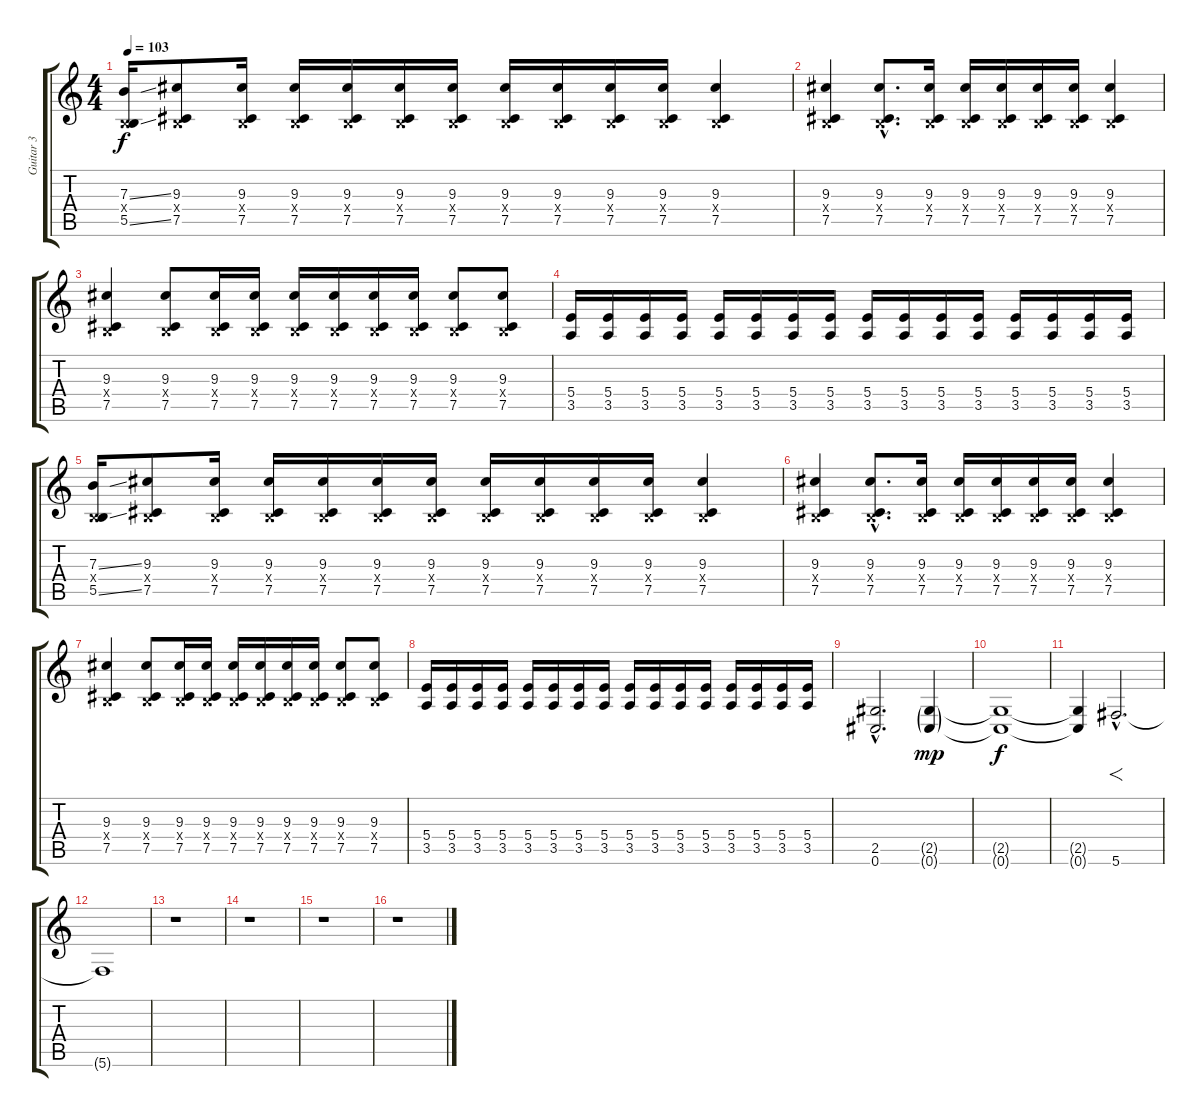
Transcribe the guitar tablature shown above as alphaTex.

\track ("Guitar 3" "Guitar 3") {instrument distortionguitar}
\staff {score tabs}
\tuning (Db4 Ab3 E3 B2 Gb2 Db2) {hide}
\ts (4 4)
\tempo 103
\clef g2
\ks c
(7.3{ss} 0.4{x} 5.5{ss}).16{dy f} (9.3 0.4{x} 7.5).8 (9.3 0.4{x} 7.5).16 (9.3 0.4{x} 7.5).16 (9.3 0.4{x} 7.5).16 (9.3 0.4{x} 7.5).16 (9.3 0.4{x} 7.5).16 (9.3 0.4{x} 7.5).16 (9.3 0.4{x} 7.5).16 (9.3 0.4{x} 7.5).16 (9.3 0.4{x} 7.5).16 (9.3 0.4{x} 7.5).4 |
(9.3 0.4{x} 7.5).4 (9.3{hac} 0.4{hac x} 7.5{hac}).8{d} (9.3 0.4{x} 7.5).16 (9.3 0.4{x} 7.5).16 (9.3 0.4{x} 7.5).16 (9.3 0.4{x} 7.5).16 (9.3 0.4{x} 7.5).16 (9.3 0.4{x} 7.5).4 |
(9.3 0.4{x} 7.5).4 (9.3 0.4{x} 7.5).8 (9.3 0.4{x} 7.5).16 (9.3 0.4{x} 7.5).16 (9.3 0.4{x} 7.5).16 (9.3 0.4{x} 7.5).16 (9.3 0.4{x} 7.5).16 (9.3 0.4{x} 7.5).16 (9.3 0.4{x} 7.5).8 (9.3 0.4{x} 7.5).8 |
(5.4 3.5).16 (5.4 3.5).16 (5.4 3.5).16 (5.4 3.5).16 (5.4 3.5).16 (5.4 3.5).16 (5.4 3.5).16 (5.4 3.5).16 (5.4 3.5).16 (5.4 3.5).16 (5.4 3.5).16 (5.4 3.5).16 (5.4 3.5).16 (5.4 3.5).16 (5.4 3.5).16 (5.4 3.5).16 |
(7.3{ss} 0.4{x} 5.5{ss}).16 (9.3 0.4{x} 7.5).8 (9.3 0.4{x} 7.5).16 (9.3 0.4{x} 7.5).16 (9.3 0.4{x} 7.5).16 (9.3 0.4{x} 7.5).16 (9.3 0.4{x} 7.5).16 (9.3 0.4{x} 7.5).16 (9.3 0.4{x} 7.5).16 (9.3 0.4{x} 7.5).16 (9.3 0.4{x} 7.5).16 (9.3 0.4{x} 7.5).4 |
(9.3 0.4{x} 7.5).4 (9.3{hac} 0.4{hac x} 7.5{hac}).8{d} (9.3 0.4{x} 7.5).16 (9.3 0.4{x} 7.5).16 (9.3 0.4{x} 7.5).16 (9.3 0.4{x} 7.5).16 (9.3 0.4{x} 7.5).16 (9.3 0.4{x} 7.5).4 |
(9.3 0.4{x} 7.5).4 (9.3 0.4{x} 7.5).8 (9.3 0.4{x} 7.5).16 (9.3 0.4{x} 7.5).16 (9.3 0.4{x} 7.5).16 (9.3 0.4{x} 7.5).16 (9.3 0.4{x} 7.5).16 (9.3 0.4{x} 7.5).16 (9.3 0.4{x} 7.5).8 (9.3 0.4{x} 7.5).8 |
(5.4 3.5).16 (5.4 3.5).16 (5.4 3.5).16 (5.4 3.5).16 (5.4 3.5).16 (5.4 3.5).16 (5.4 3.5).16 (5.4 3.5).16 (5.4 3.5).16 (5.4 3.5).16 (5.4 3.5).16 (5.4 3.5).16 (5.4 3.5).16 (5.4 3.5).16 (5.4 3.5).16 (5.4 3.5).16 |
(2.5{hac} 0.6{hac}).2{d} (2.5{g} 0.6{g}).4{dy mp} |
(2.5{t} 0.6{t}).1{dy f} |
(2.5{t} 0.6{t}).4 5.6{hac}.2{f d} |
5.6{t}.1{volume 2} |
r.1{volume 12} |
r.1 |
r.1 |
r.1
